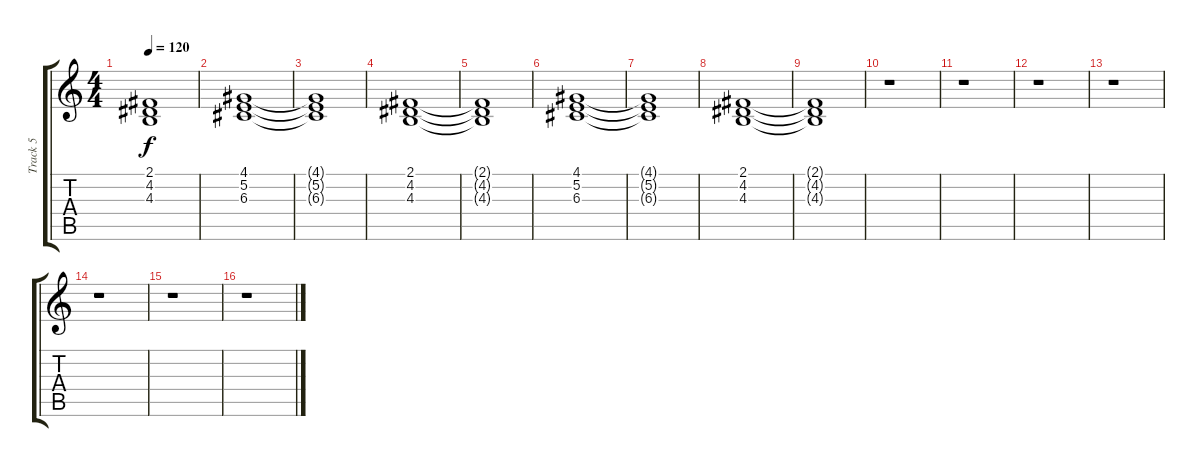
\track ("Track 5" "Track 5") {instrument choiraahs}
\staff {score tabs}
\tuning (E4 B3 G3 D3 A2 E2) {hide}
\ts (4 4)
\tempo 120
\clef g2
\ks c
(2.1{t} 4.2{t} 4.3{t}).1{dy f} |
(4.1 5.2 6.3).1 |
(4.1{t} 5.2{t} 6.3{t}).1 |
(2.1 4.2 4.3).1 |
(2.1{t} 4.2{t} 4.3{t}).1 |
(4.1 5.2 6.3).1 |
(4.1{t} 5.2{t} 6.3{t}).1 |
(2.1 4.2 4.3).1 |
(2.1{t} 4.2{t} 4.3{t}).1 |
r.1 |
r.1 |
r.1 |
r.1 |
r.1 |
r.1 |
r.1
